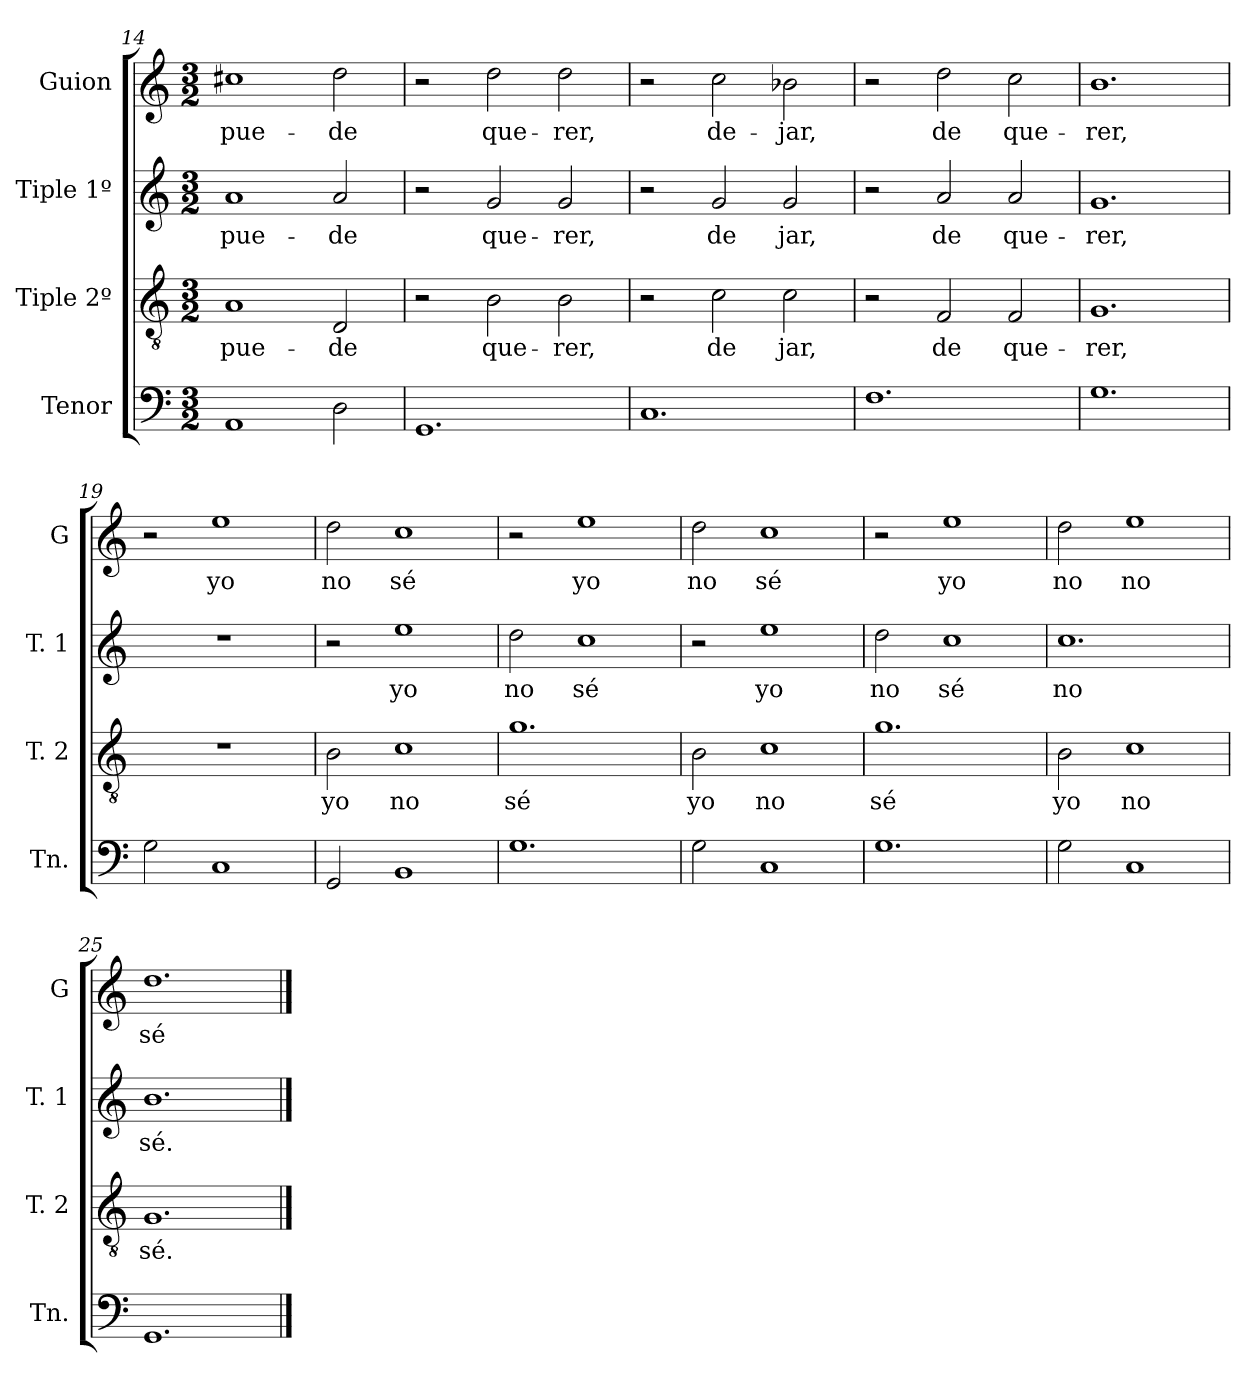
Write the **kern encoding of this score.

**kern	**kern	**text	**kern	**text	**kern	**text
*part4	*part3	*part3	*part2	*part2	*part1	*part1
*staff4	*staff3	*staff3	*staff2	*staff2	*staff1	*staff1
*I"Tenor	*I"Tiple 2º	*	*I"Tiple 1º	*	*I"Guion	*
*I'Tn.	*I'T. 2	*	*I'T. 1	*	*I'G	*
*clefF4	*clefGv2	*	*clefG2	*	*clefG2	*
*M3/2	*M3/2	*	*M3/2	*	*M3/2	*
=14	=14	=14	=14	=14	=14	=14
1AA	1A	pue-	1a	pue-	1cc#X	pue-
2D	2D	-de	2a	-de	2dd	-de
=15	=15	=15	=15	=15	=15	=15
1.GG	2r	.	2r	.	2r	.
.	2B	que-	2g	que-	2dd	que-
.	2B	-rer,	2g	-rer,	2dd	-rer,
=16	=16	=16	=16	=16	=16	=16
1.C	2r	.	2r	.	2r	.
.	2c	de	2g	de	2cc	de-
.	2c	-jar,	2g	-jar,	2b-X	-jar,
=17	=17	=17	=17	=17	=17	=17
1.F	2r	.	2r	.	2r	.
.	2F	de	2a	de	2dd	de
.	2F	que-	2a	que-	2cc	que-
=18	=18	=18	=18	=18	=18	=18
1.G	1.G	-rer,	1.g	-rer,	1.b	-rer,
=19	=19	=19	=19	=19	=19	=19
2G	1.r	.	1.r	.	2r	.
1C	.	.	.	.	1ee	yo
=20	=20	=20	=20	=20	=20	=20
2GG	2B	yo	2r	.	2dd	no
1BB	1c	no	1ee	yo	1cc	sé
=21	=21	=21	=21	=21	=21	=21
1.G	1.g	sé	2dd	no	2r	.
.	.	.	1cc	sé	1ee	yo
=22	=22	=22	=22	=22	=22	=22
2G	2B	yo	2r	.	2dd	no
1C	1c	no	1ee	yo	1cc	sé
=23	=23	=23	=23	=23	=23	=23
1.G	1.g	sé	2dd	no	2r	.
.	.	.	1cc	sé	1ee	yo
=24	=24	=24	=24	=24	=24	=24
2G	2B	yo	1.cc	no	2dd	no
1C	1c	no	.	.	1ee	no
=25	=25	=25	=25	=25	=25	=25
1.GG	1.G	sé.	1.b	sé.	1.dd	sé
==	==	==	==	==	==	==
*-	*-	*-	*-	*-	*-	*-
